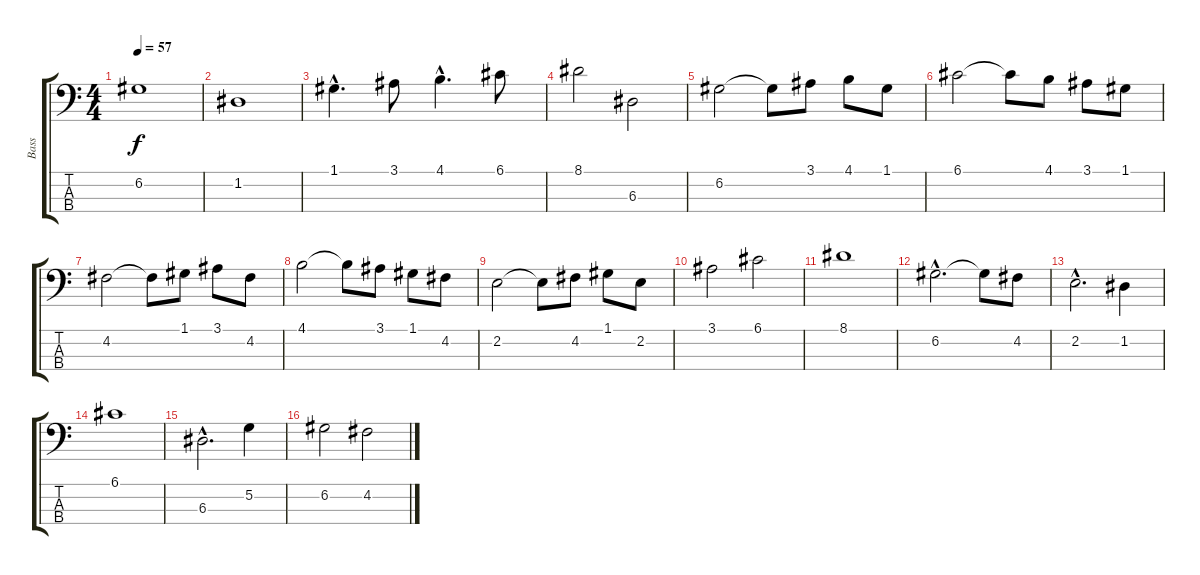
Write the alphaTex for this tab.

\track ("Bass" "Bass") {instrument electricbassfinger}
\staff {score tabs}
\tuning (G2 D2 A1 E1) {hide}
\ts (4 4)
\tempo 57
\clef f4
\ks c
6.2{t}.1{dy f} |
1.2.1 |
1.1{hac}.4{d} 3.1.8 4.1{hac}.4{d} 6.1.8 |
8.1.2 6.3.2 |
6.2.2 6.2{t}.8 3.1.8 4.1.8 1.1.8 |
6.1.2 6.1{t}.8 4.1.8 3.1.8 1.1.8 |
4.2.2 4.2{t}.8 1.1.8 3.1.8 4.2.8 |
4.1.2 4.1{t}.8 3.1.8 1.1.8 4.2.8 |
2.2.2 2.2{t}.8 4.2.8 1.1.8 2.2.8 |
3.1.2 6.1.2 |
8.1.1 |
6.2{hac}.2{d} 6.2{t}.8 4.2.8 |
2.2{hac}.2{d} 1.2.4 |
6.1.1 |
6.3{hac}.2{d} 5.2.4 |
6.2.2 4.2.2
